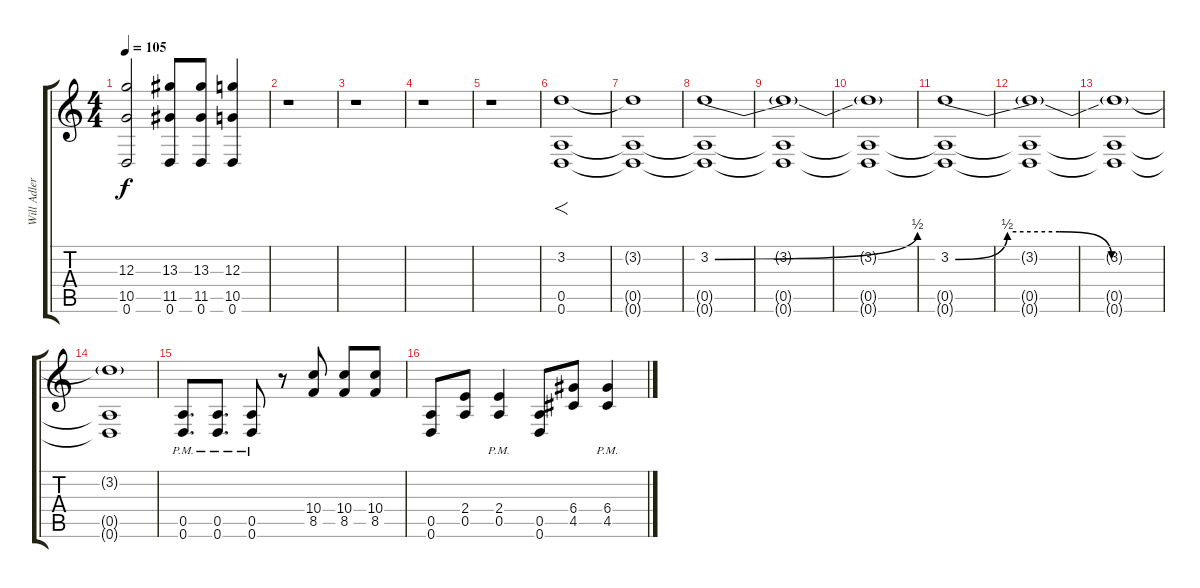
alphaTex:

\track ("Will Adler" "Will Adler") {instrument overdrivenguitar}
\staff {score tabs}
\tuning (E4 B3 G3 D3 A2 D2) {hide}
\ts (4 4)
\tempo 105
\clef g2
\ks c
(12.3 10.5 0.6).2{dy f} (13.3 11.5 0.6).8 (13.3 11.5 0.6).8 (12.3 10.5 0.6).4 |
r.1 |
r.1 |
r.1 |
r.1 |
(3.2 0.5 0.6).1{f} |
(3.2{t} 0.5{t} 0.6{t}).1 |
(3.2{be (bend 0 0 60 2)} 0.5{t} 0.6{t}).1 |
(3.2{t} 0.5{t} 0.6{t}).1 |
(3.2{t} 0.5{t} 0.6{t}).1 |
(3.2{be (custom 0 0 15 2 30 2 45 0 60 0)} 0.5{t} 0.6{t}).1 |
(3.2{t} 0.5{t} 0.6{t}).1 |
(3.2{t} 0.5{t} 0.6{t}).1 |
(3.2{t} 0.5{t} 0.6{t}).1 |
(0.5{pm} 0.6{pm}).8{d} (0.5{pm} 0.6{pm}).8{d} (0.5{pm} 0.6{pm}).8 r.8 (10.4 8.5).8 (10.4 8.5).8 (10.4 8.5).8 |
(0.5 0.6).8 (2.4 0.5).8 (2.4{pm} 0.5{pm}).4 (0.5 0.6).8 (6.4 4.5).8 (6.4{pm} 4.5{pm}).4
